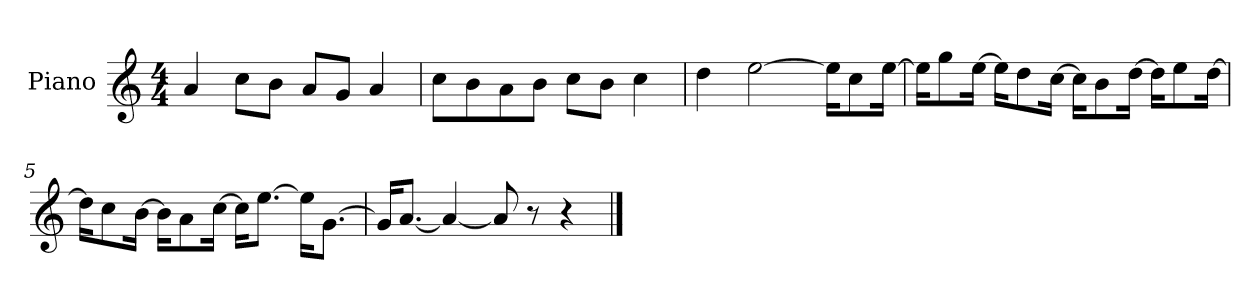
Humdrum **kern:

**kern
*part1
*staff1
*I"Piano
*I'P-no
*clefG2
*k[]
*M4/4
*MM90
=1
4a/
8cc\L
8b\J
8a/L
8g/J
4a/
=2
8cc\L
8b\
8a\
8b\J
8cc\L
8b\J
4cc\
=3
4dd\
[2ee\
16ee\KL]
8cc\
[16ee\Jk
=4
16ee\KL]
8gg\
[16ee\Jk
16ee\KL]
8dd\
[16cc\Jk
16cc\KL]
8b\
[16dd\Jk
16dd\KL]
8ee\
[16dd\Jk
=5
16dd\KL]
8cc\
[16b\Jk
16b\KL]
8a\
[16cc\Jk
16cc\KL]
[8.ee\J
16ee\KL]
[8.g\J
!!LO:LB:g=z
=6
16g/KL]
[8.a/J
4a/_
8a/]
8r
4r
==
*-
